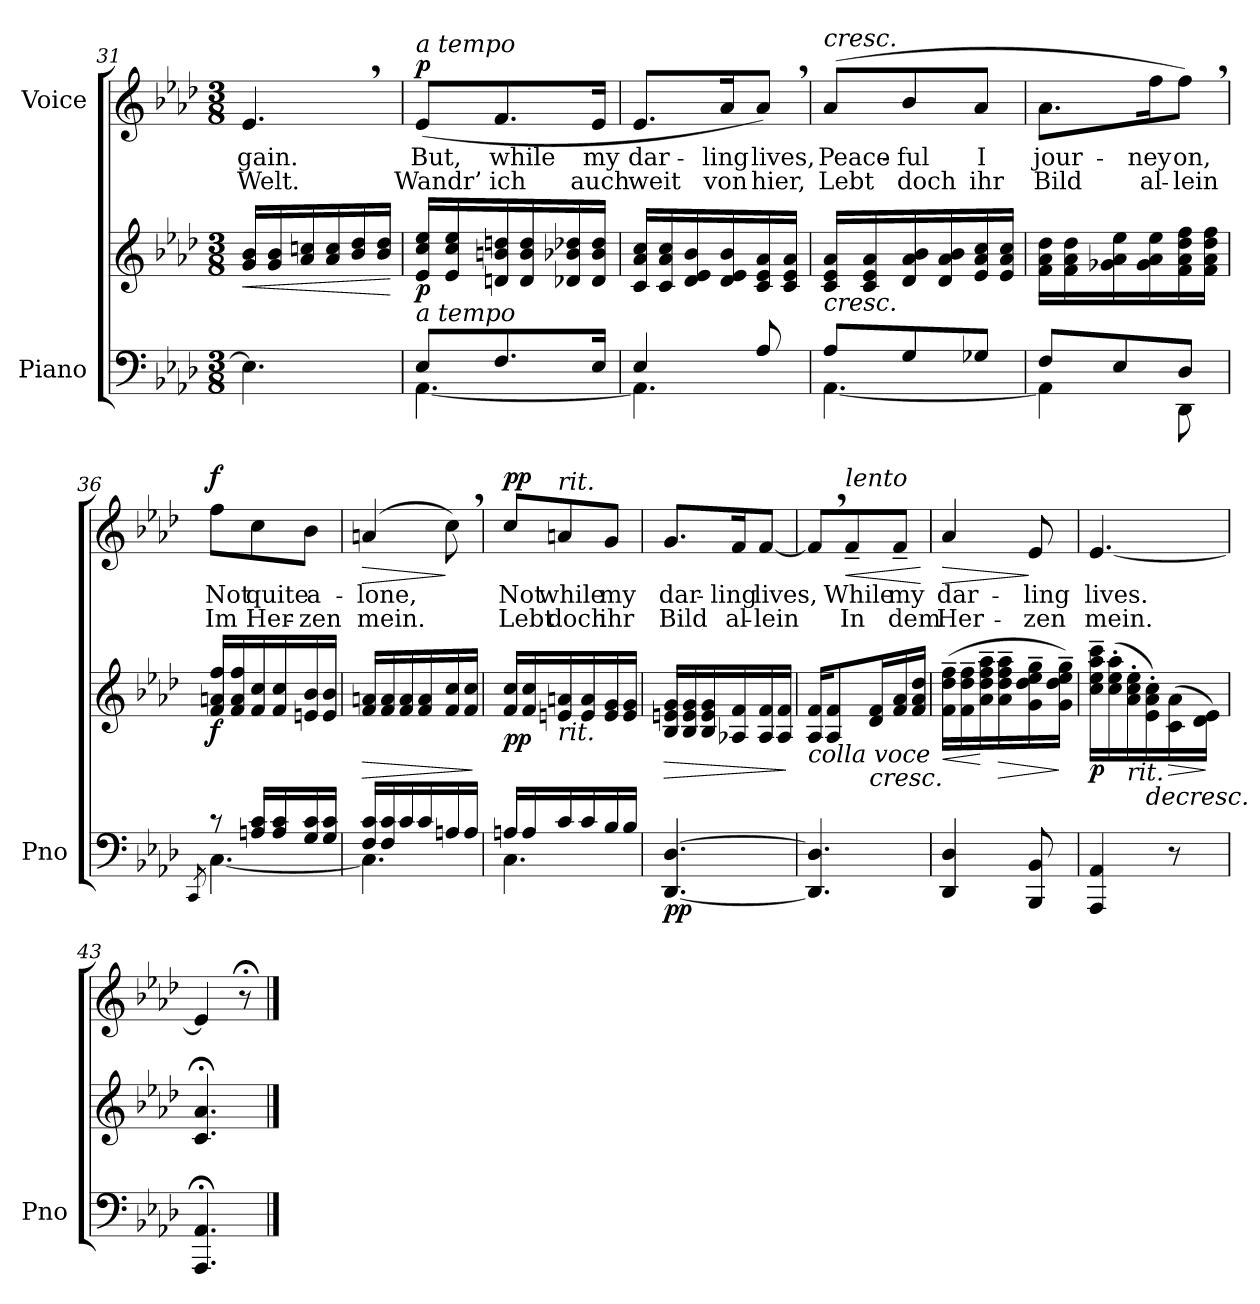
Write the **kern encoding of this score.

**kern	**kern	**dynam	**kern	**text	**text	**dynam
*part2	*part2	*part2	*part1	*part1	*part1	*part1
*staff3	*staff2	*staff2/3	*staff1	*staff1	*staff1	*staff1
*I"Piano	*	*	*I"Voice	*	*	*
*I'Pno	*	*	*	*	*	*
*clefF4	*clefG2	*	*clefG2	*	*	*
*k[b-e-a-d-]	*k[b-e-a-d-]	*	*k[b-e-a-d-]	*	*	*
*M3/8	*M3/8	*	*M3/8	*	*	*
=31	=31	=31	=31	=31	=31	=31
!	!	!LO:HP:b	!	!LO:LY:b	!LO:LY:b	!
*	*	*	*^	*	*	*
4.E-\]	16g/ 16b-/LL	<	4.e-,/	16ryy	-gain.	Welt.	.
.	16g/ 16b-/	.	.	4ryy	.	.	.
.	16a-/ 16ccn/	.	.	.	.	.	.
.	16a-/ 16cc/	.	.	.	.	.	.
.	16b-/ 16dd-/	.	.	.	.	.	.
.	16b-/ 16dd-/JJ	.	.	16ryy	.	.	.
*	*	*	*v	*v	*	*	*
.	.	[	.	.	.	.
!!LO:PB:g=z
=32	=32	=32	=32	=32	=32	=32
*^	*	*	*	*	*	*
!	!	!	!	!LO:TX:a:i:t=a tempo	!	!	!
!	!	!LO:TX:b:i:t=a tempo	!	!	!	!	!
!	!	!	!LO:DY:b	!	!LO:LY:b	!LO:LY:b	!LO:DY:a
8E-/L	[4.AA-\	16e-/ 16cc/ 16ee-/LL	p	(8e-/L	But,	Wandr’	p
.	.	16e-/ 16cc/ 16ee-/	.	.	.	.	.
!	!	!	!	!	!LO:LY:b	!LO:LY:b	!
8.F/	.	16dn/ 16bn/ 16ddn/	.	8.f/	while	ich	.
.	.	16d/ 16b/ 16dd/	.	.	.	.	.
.	.	16d-X/ 16b-X/ 16dd-X/	.	.	.	.	.
!	!	!	!	!	!LO:LY:b	!LO:LY:b	!
16E-/Jk	.	16d-/ 16b-/ 16dd-/JJ	.	16e-/Jk	my	auch	.
=33	=33	=33	=33	=33	=33	=33	=33
!	!	!	!	!	!LO:LY:b	!LO:LY:b	!
4E-/	4.AA-\]	16c/ 16a-/ 16cc/LL	.	8.e-/L	dar-	weit	.
.	.	16c/ 16a-/ 16cc/	.	.	.	.	.
.	.	16d-/ 16e-/ 16b-/	.	.	.	.	.
!	!	!	!	!	!LO:LY:b	!LO:LY:b	!
.	.	16d-/ 16e-/ 16b-/	.	16a-/K	-ling	von	.
!	!	!	!	!	!LO:LY:b	!LO:LY:b	!
8A-/	.	16c/ 16e-/ 16a-/	.	8a-,/J)	lives,	hier,	.
.	.	16c/ 16e-/ 16a-/JJ	.	.	.	.	.
=34	=34	=34	=34	=34	=34	=34	=34
!	!	!	!	!LO:TX:a:i:t=cresc.	!	!	!
!	!	!LO:TX:b:i:t=cresc.	!	!	!	!	!
!	!	!	!	!	!LO:LY:b	!LO:LY:b	!
8A-/L	[4.AA-\	16c/ 16e-/ 16a-/LL	.	(8a-/L	Peace-	Lebt	.
.	.	16c/ 16e-/ 16a-/	.	.	.	.	.
!	!	!	!	!	!LO:LY:b	!LO:LY:b	!
8G/	.	16d-/ 16a-/ 16b-/	.	8b-/	-ful	doch	.
.	.	16d-/ 16a-/ 16b-/	.	.	.	.	.
!	!	!	!	!	!LO:LY:b	!LO:LY:b	!
8G-X/J	.	16e-/ 16a-/ 16cc/	.	8a-/J	I	ihr	.
.	.	16e-/ 16a-/ 16cc/JJ	.	.	.	.	.
=35	=35	=35	=35	=35	=35	=35	=35
!	!	!	!	!	!LO:LY:b	!LO:LY:b	!
8F/L	4AA-\]	16f\ 16a-\ 16dd-\LL	.	8.a-\L	jour-	Bild	.
.	.	16f\ 16a-\ 16dd-\	.	.	.	.	.
8E-/	.	16g-X\ 16a-\ 16ee-\	.	.	.	.	.
!	!	!	!	!	!LO:LY:b	!LO:LY:b	!
.	.	16g-\ 16a-\ 16ee-\	.	16ff\K	-ney	al-	.
!	!	!	!	!	!LO:LY:b	!LO:LY:b	!
8D-/J	8DD-\	16f\ 16a-\ 16dd-\ 16ff\	.	8ff,\J)	on,	-lein	.
.	.	16f\ 16a-\ 16dd-\ 16ff\JJ	.	.	.	.	.
!!LO:LB:g=z
=36	=36	=36	=36	=36	=36	=36	=36
.	8qCC/	.	.	.	.	.	.
!	!	!	!LO:DY:b	!	!LO:LY:b	!LO:LY:b	!LO:DY:a
8r	[4.C\	16f/ 16an/ 16ff/LL	f	8ff\L	Not	Im	f
.	.	16f/ 16a/ 16ff/	.	.	.	.	.
!	!	!	!	!	!LO:LY:b	!LO:LY:b	!
16An/ 16c/LL	.	16f/ 16cc/	.	8cc\	quite	Her-	.
16A/ 16c/	.	16f/ 16cc/	.	.	.	.	.
!	!	!	!	!	!LO:LY:b	!LO:LY:b	!
16G/ 16c/	.	16en/ 16b-/	.	8b-\J	a-	-zen	.
16G/ 16c/JJ	.	16e/ 16b-/JJ	.	.	.	.	.
=37	=37	=37	=37	=37	=37	=37	=37
!	!	!	!LO:HP:b	!	!LO:LY:b	!LO:LY:b	!LO:HP:b
16F/ 16c/LL	4.C\]	16f/ 16an/LL	>	(4an/	-lone,	mein.	>
16F/ 16c/	.	16f/ 16a/	.	.	.	.	.
16c/	.	16f/ 16a/	.	.	.	.	.
16c/	.	16f/ 16a/	.	.	.	.	.
16An/	.	16f/ 16cc/	.	8cc,\)	.	.	]
16A/JJ	.	16f/ 16cc/JJ	.	.	.	.	.
*v	*v	*	*	*	*	*	*
.	.	]	.	.	.	.
=38	=38	=38	=38	=38	=38	=38
*^	*	*	*	*	*	*
!	!	!	!LO:DY:b	!	!LO:LY:b	!LO:LY:b	!LO:DY:a
16An/LL	4.C\	16f/ 16cc/LL	pp	8cc/L	Not	Lebt	pp
16A/	.	16f/ 16cc/	.	.	.	.	.
!	!	!	!	!LO:TX:a:i:t=rit.	!	!	!
!	!	!LO:TX:b:i:t=rit.	!	!	!	!	!
!	!	!	!	!	!LO:LY:b	!LO:LY:b	!
16c/	.	16en/ 16an/	.	8an/	while	doch	.
16c/	.	16e/ 16a/	.	.	.	.	.
!	!	!	!	!	!LO:LY:b	!LO:LY:b	!
16B-/	.	16e/ 16g/	.	8g/J	my	ihr	.
16B-/JJ	.	16e/ 16g/JJ	.	.	.	.	.
*v	*v	*	*	*	*	*	*
=39	=39	=39	=39	=39	=39	=39
!	!	!LO:HP:b	!	!LO:LY:b	!LO:LY:b	!
!	!	!LO:DY:n=1:b=2	!	!	!	!
[4.DD-/ [4.D-/	16B-/ 16en/ 16g/LL	> pp	8.g/L	dar-	Bild	.
.	16B-/ 16e/ 16g/	.	.	.	.	.
.	16B-/ 16e/ 16g/	.	.	.	.	.
!	!	!	!	!LO:LY:b	!LO:LY:b	!
.	16A-X/ 16f/	.	16f/K	-ling	al-	.
!	!	!	!	!LO:LY:b	!LO:LY:b	!
.	16A-/ 16f/	.	[8f/J	lives,	-lein	.
.	16A-/ 16f/JJ	.	.	.	.	.
.	.	]	.	.	.	.
!!LO:LB:g=z
=40	=40	=40	=40	=40	=40	=40
!	!LO:TX:b:i:t=colla voce	!	!	!	!	!
4.DD-/] 4.D-/]	16A-/ 16f/KL	.	8f,/L]	.	.	.
.	8A-/ 8f/	.	.	.	.	.
!	!	!	!LO:TX:a:i:t=lento	!	!	!
!	!	!	!	!LO:LY:b	!LO:LY:b	!LO:HP:b
.	.	.	8f~>/	While	In	<
!	!LO:TX:b:i:t=cresc.	!	!	!	!	!
.	16d-/ 16f/L	.	.	.	.	.
!	!	!	!	!LO:LY:b	!LO:LY:b	!
.	16f/ 16a-/	.	8f~>/J	my	dem	.
.	16f/ 16a-/ 16dd-/JJ	.	.	.	.	.
.	.	.	.	.	.	[
=41	=41	=41	=41	=41	=41	=41
!	!	!LO:HP:b	!	!LO:LY:b	!LO:LY:b	!LO:HP:b
4DD-/ 4D-/	(16f\~ 16dd-\~ 16ff\~LL	<	4a-/	dar-	Her-	>
.	16f\~ 16dd-\~ 16ff\~	.	.	.	.	.
.	16a-\~ 16dd-\~ 16ff\~ 16aa-\~	[	.	.	.	.
!	!	!LO:HP:b	!	!	!	!
.	16a-\~ 16dd-\~ 16ff\~ 16aa-\~	>	.	.	.	.
!	!	!	!	!LO:LY:b	!LO:LY:b	!
8BBB-/ 8BB-/	16g\~ 16dd-\~ 16ee-\~ 16gg\~	.	8e-/	-ling	-zen	]
.	16g\~ 16dd-\~ 16ee-\~ 16gg\~JJ)	]	.	.	.	.
=42	=42	=42	=42	=42	=42	=42
!	!	!LO:DY:b	!	!LO:LY:b	!LO:LY:b	!
4AAA-/ 4AA-/	16cc\~ 16ee-\~ 16aa-\~ 16ccc\~LL	p	[4.e-/	lives.	mein.	.
.	(16cc\' 16ee-\' 16aa-\'	.	.	.	.	.
!	!LO:TX:b:i:t=rit.	!	!	!	!	!
.	16a-\' 16cc\' 16ee-\'	.	.	.	.	.
!	!	!LO:HP:b	!	!	!	!
.	16e-\' 16a-\' 16cc\')	>	.	.	.	.
!	!	!LO:HP:b	!	!	!	!
8r	(16c\ 16a-\	>	.	.	.	.
.	16d-\ 16e-\JJ)	] ]	.	.	.	.
=43	=43	=43	=43	=43	=43	=43
4.AAA-/;< 4.AA-/;<	4.c/;< 4.a-/;<	.	4e-/]	.	.	.
.	.	.	8r;<	.	.	.
==	==	==	==	==	==	==
*-	*-	*-	*-	*-	*-	*-
